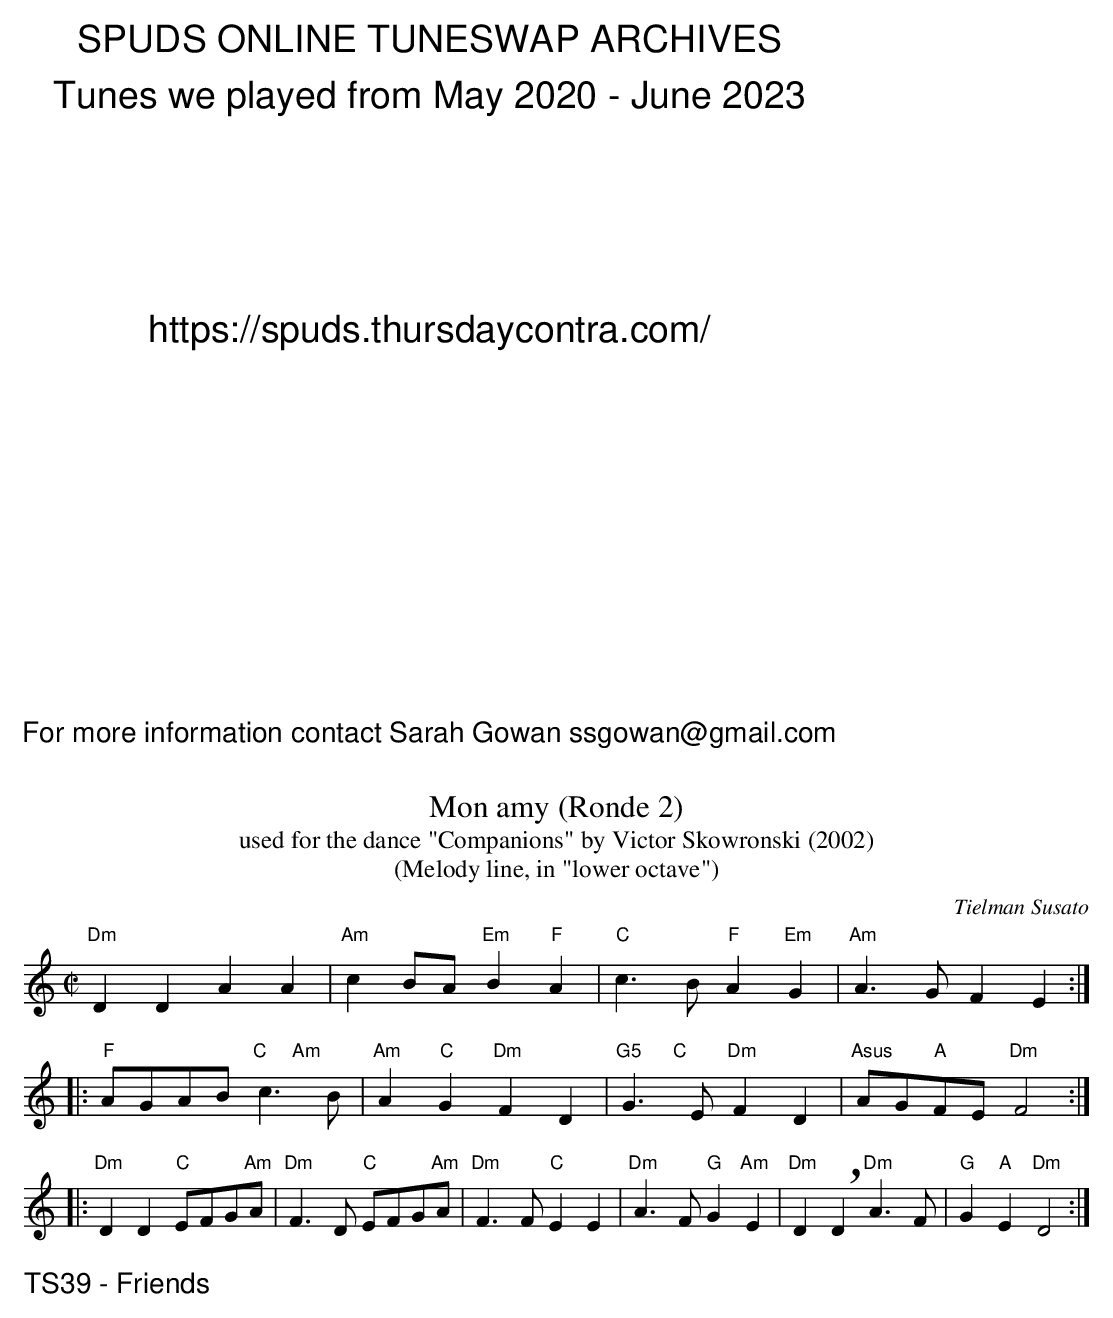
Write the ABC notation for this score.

X:1
T:Mon amy (Ronde 2)
T:used for the dance "Companions" by Victor Skowronski (2002)
T:(Melody line, in "lower octave")
C:Tielman Susato
M:C|
L:1/4
K:Ddor
Q:1/2=80 % slower than for the English dance
V:Superius clef=treble
"Dm"DDAA|"Am"cB/A/"Em"B"F"A|"C"c>B"F"A"Em"G|"Am"A>""G""FE:|
|:"F"A/G/A/B/"C     Am"c>B|"Am"A"C"G"Dm"FD|\
"G5      C"G>E"Dm"FD|"Asus"A/G/"A"F/E/"Dm"F2:|
|:"Dm"DD"C"E/F/G/"Am"A/|"Dm"F>D "C"E/F/G/"Am"A/|"Dm"F>F"C"EE|\
"Dm"A>F"G"G"Am"E|"Dm"D!breath!D "Dm"A>F|"G"G"A"E"Dm"D2:|
